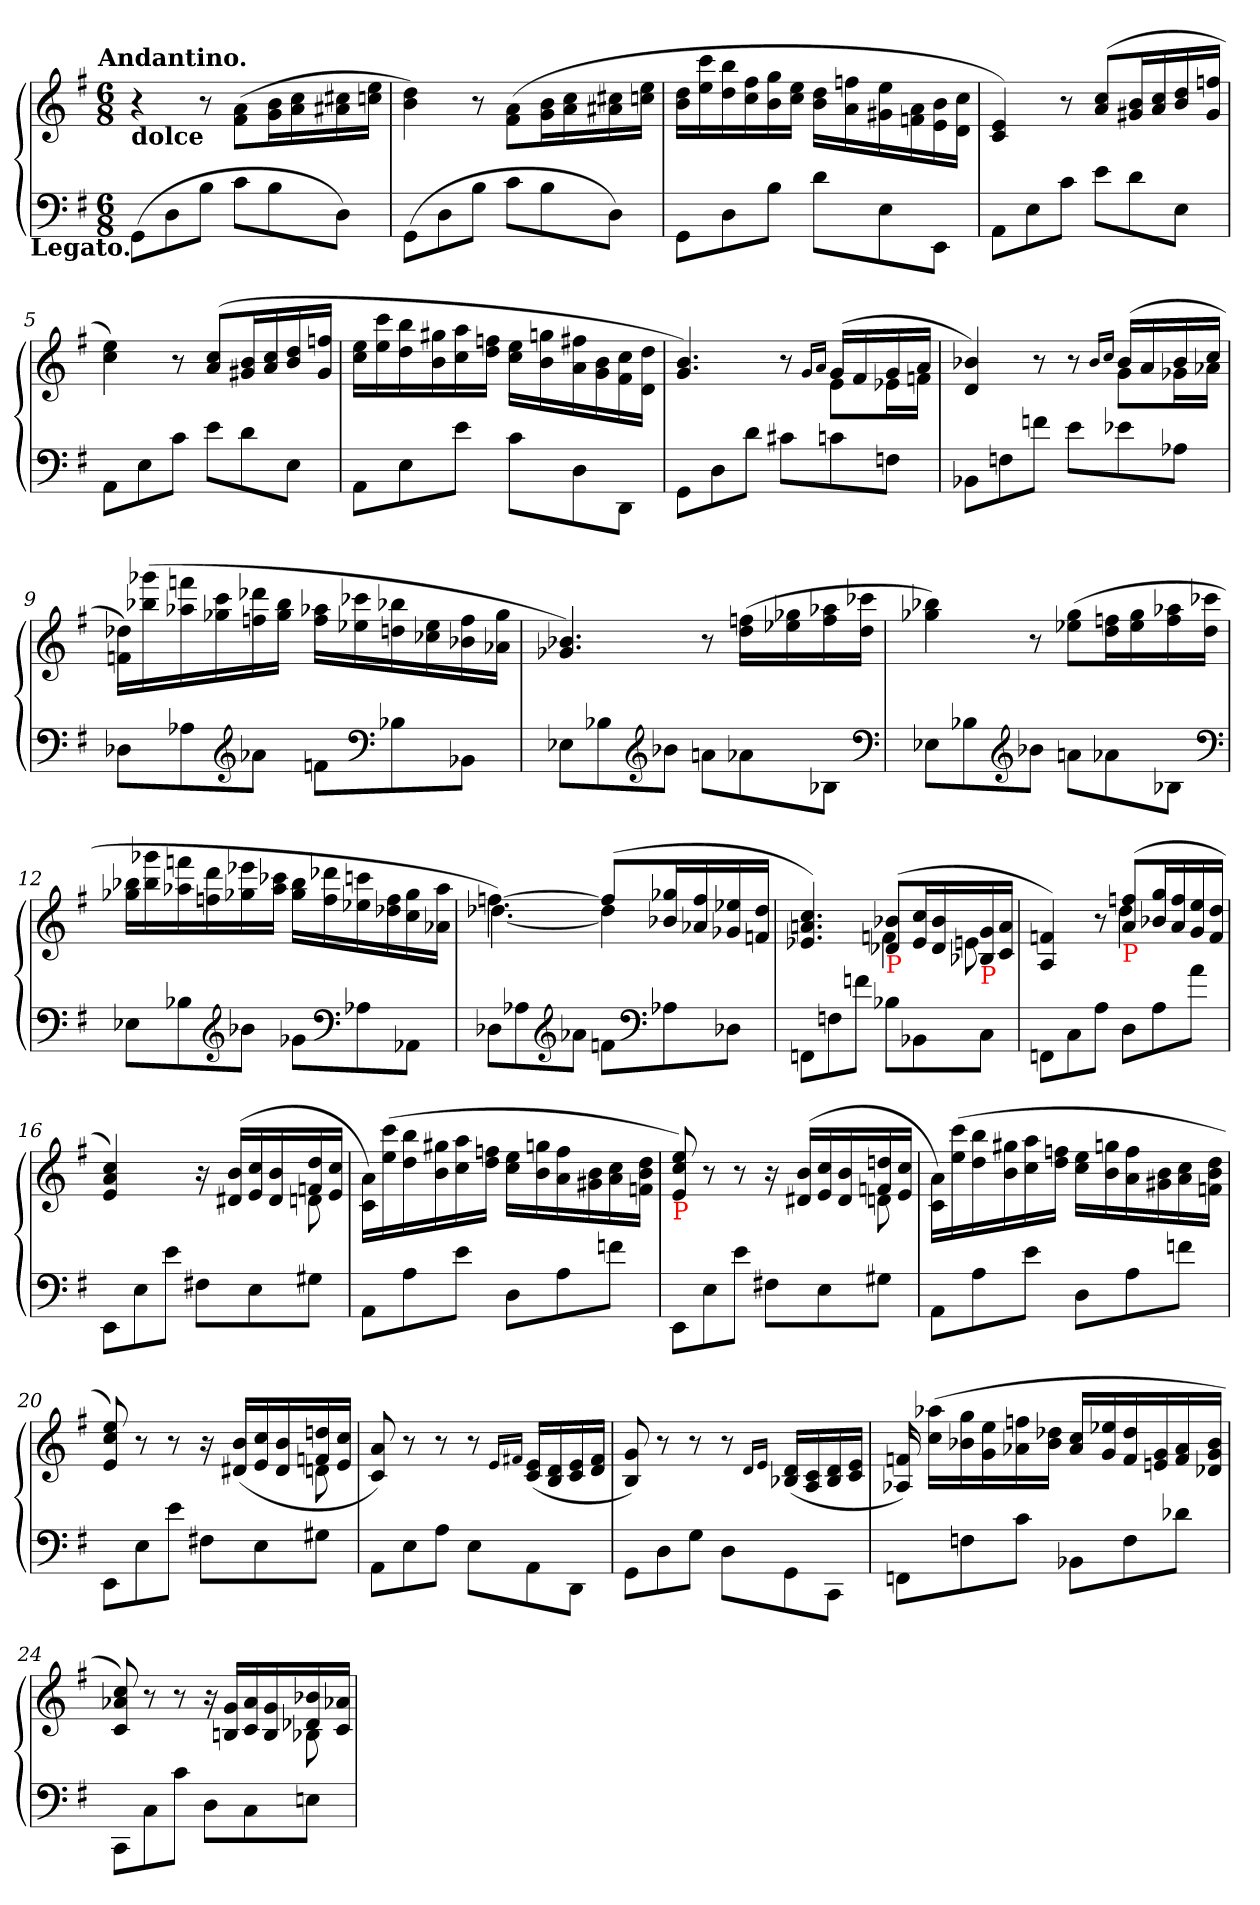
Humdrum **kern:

**kern	**kern
*part1	*part1
*staff2	*staff1
*clefF4	*clefG2
*k[f#]	*k[f#]
*G:	*G:
!!LO:TX:omd:t=Andantino.
*M6/8	*M6/8
*MM135	*MM135
=1	=1
!	!LO:TX:b:B:t=dolce
!LO:TX:b:B:rj:t=Legato.	!
(>8GGL	4r
8D	.
8BJ	8r
8cL	(>8a 8f#L
8B	16b 16gL
.	16cc 16a
8DJ)	16cc#X 16a#X
.	16ee 16ccnJJ
=2	=2
(>8GGL	4dd 4b)
8D	.
8BJ	8r
8cL	(>8a 8f#L
8B	16b 16gL
.	16cc 16a
8DJ)	16cc#X 16a#X
.	16ee 16ccnJJ
=3	=3
8GGL	16dd 16bLL
.	16ccc 16ee
8D	16bb 16dd
.	16ff# 16cc
8BJ	16gg 16b
.	16ee 16ccJJ
8dL	16dd\ 16b\LL
.	16ffn\ 16a\
8E	16ee\ 16g#X\
.	16a\ 16fn\
8EEJ	16b\ 16e\
.	16cc\ 16d\JJ
=4	=4
8AAL	4e 4c)
8E	.
8cJ	8r
8eL	(>8cc/ 8a/L
8d	16b 16g#XL
.	16cc 16a
8EJ	16dd 16b
.	16ffn 16g#JJ
=5	=5
8AAL	4ee 4cc)
8E	.
8cJ	8r
8eL	(>8cc/ 8a/L
8d	16b 16g#XL
.	16cc 16a
8EJ	16dd 16b
.	16ffn 16g#JJ
=6	=6
8AAL	16ee 16ccLL
.	16ccc 16ee
8E	16bb 16dd
.	16gg#X 16b
8eJ	16aa 16cc
.	16ffn 16ddJJ
8c\L	16ee 16ccLL
.	16ggn 16b
8D	16ff#X 16a
.	16b 16g
8DDJ	16cc 16f#
.	16dd 16dJJ
=7	=7
*	*^
8GGL	4.b 4.g)	4.ryy
8D	.	.
8dJ	.	.
8c#XL	8r	8ryy
.	16qg/LL	.
.	16qa/JJ	.
8cn	(>16gLL	8eL
.	16f#	.
8FnJ	16g	16e-XL
.	16aJJ	16fnJJ
=8	=8	=8
8BB-XL	4b-X 4d)	4.ryy
8Fn	.	.
8fnJ	8r	.
8eL	8r	8ryy
.	.	16qb-/LL
.	.	16qcc/JJ
8e-X	(>16b-LL	8gL
.	16a	.
8A-XJ	16b-	16g-XL
.	16ccJJ	16a-XJJ
*	*v	*v
=9	=9
8D-XL	16dd-X 16fnLL)
.	(>16ggg-X 16bb-X
8A-X	16fffn 16aa-X
.	16ccc 16gg-X
*clefG2	*
8a-XJ	16ddd- 16ffn
.	16bb- 16gg-JJ
8fnL	16aa-X 16ffLL
.	16ccc-X 16ee-X
*clefF4	*
8B-X	16bb-X 16ddn
.	16ee- 16cc-X
8BB-XJ	16ff 16b-X
.	16gg- 16a-XJJ
=10	=10
8E-XL	4.b-X 4.g-X)
8B-X	.
*clefG2	*
8b-XJ	.
8an\L	8r
8a-X\	(>16ffn 16ddLL
.	16gg-X 16ee-X
8B-X\J	16aa-X 16ff
.	16ccc-X 16ddJJ
*clefF4	*
=11	=11
8E-XL	4bb-X 4gg-X)
8B-X	.
*clefG2	*
8b-XJ	8r
8an\L	(>8gg- 8ee-XL
8a-X\	16ffn 16ddL
.	16gg- 16ee-
8B-X\J	16aa-X 16ff
.	16ccc-X 16ddJJ
*clefF4	*
=12	=12
8E-XL	16bb-X 16gg-XLL
.	16ggg-X 16bb-
8B-X	16fffn 16aa-X
.	16ddd 16ffn
*clefG2	*
8b-XJ	16eee-X 16gg-X
.	16ccc-X 16aa-JJ
8g-X\L	16bb- 16gg-LL
.	16ddd-X 16ff
*clefF4	*
8A-X\	16ccc 16ee-X
.	16ff 16dd-
8AA-X\J	16gg- 16cc
.	16aa- 16a-XJJ
=13	=13
*	*^
8D-XL	[4.ffn\	[4.dd-X)
8A-X	.	.
*clefG2	*	*
8a-XJ	.	.
8fnL	(>8ff/L]	4dd-]
*clefF4	*	*
8A-X	16gg-X 16b-XL	.
.	16ff 16a-X	.
8D-XJ	16ee-X 16g-X	8ryy
.	16dd- 16fnJJ	.
=14	=14	=14
8FFnL	4.cc 4.an 4.e-X)	4.ryy
8Fn	.	.
8fnJ	.	.
!	!LO:TX:b:color=red:t=P	!
8B-XL	(8b-X 8d-XL	4fn
8BB-X	16cc 16e-L	.
.	16b- 16d-	.
!	!LO:TX:b:color=red:t=P	!
8CJ	16g 16B-	8en
.	16a 16cJJ	.
=15	=15	=15
8FFn\L	4fn 4A)	4.ryy
8C\	.	.
8A\J	8r	.
!	!LO:TX:b:color=red:t=P	!
8DL	(8ffn 8aL	4dd
8A	16gg 16b-XL	.
.	16ff 16a	.
8aJ	16ee 16g	8ryy
.	16dd 16fJJ	.
=16	=16	=16
8EEL	4cc 4a 4e)	4.ryy
8E	.	.
8eJ	8ryy	.
8F#XL	16r	4ryy
.	(>16b 16d#XLL	.
8E	16cc 16e	.
.	16b 16d#	.
8G#XJ	16dd 16fn	8dn
.	16cc 16eJJ	.
*	*v	*v
=17	=17
8AAL	16a 16cLL)
.	(>16ccc 16ee
8A	16bb 16dd
.	16gg#X 16b
8eJ	16aa 16cc
.	16ffn 16ddJJ
8DL	16ee 16ccLL
.	16ggn 16b
8A	16ff 16a
.	16b 16g#X
8fnJ	16cc 16a
.	16dd 16b 16fnJJ
=18	=18
*	*^
!	!LO:TX:b:color=red:t=P	!
8EEL	8ee 8cc 8e)	4.ryy
8E	8r	.
8eJ	8r	.
8F#XL	16r	4ryy
.	(>16b 16d#XLL	.
8E	16cc 16e	.
.	16b 16d#	.
8G#XJ	16ddn 16fn	8dn
.	16cc 16eJJ	.
*	*v	*v
=19	=19
8AAL	16a 16cLL)
.	(>16ccc 16ee
8A	16bb 16dd
.	16gg#X 16b
8eJ	16aa 16cc
.	16ffn 16ddJJ
8DL	16ee 16ccLL
.	16ggn 16b
8A	16ff 16a
.	16b 16g#X
8fnJ	16cc 16a
.	16dd 16b 16fnJJ
=20	=20
*	*^
8EEL	8ee 8cc 8e)	4.ryy
8E	8r	.
8eJ	8r	.
8F#XL	16r	4ryy
.	(>16b 16d#XLL	.
8E	16cc 16e	.
.	16b 16d#	.
8G#XJ	16ddn 16fn	8dn
.	16cc 16eJJ	.
*	*v	*v
=21	=21
8AAL	8a 8c)
8E	8r
8AJ	8r
8E\L	8r
.	16qe/LL
.	16qf#X/JJ
8AA\	(>16e 16cLL
.	16d 16B
8DD\J	16e 16c
.	16f# 16dJJ
=22	=22
8GG\L	8g 8B)
8D\	8r
8G\J	8r
8D\L	8r
.	16qdLL
.	16qeJJ
8GG\	(>16d 16B-XLL
.	16c 16A
8CC\J	16d 16B-
.	16e 16cJJ
=23	=23
8FFnL	16fn 16A-X)
.	(>16aa-X 16ccLL
8Fn	16gg 16b-X
.	16ee 16g
8cJ	16ffn 16a-X
.	16dd-X 16b-JJ
8BB-XL	16cc 16a-LL
.	16ee-X 16g
8F	16dd- 16f
.	16g 16en
8d-XJ	16a- 16f
.	16b- 16g 16d-XJJ
=24	=24
*	*^
8CC\L	8cc 8a-X 8c)	4.ryy
8C\	8r	.
8c\J	8r	.
8DL	16r	4ryy
.	16g 16BnLL	.
8C	16a- 16c	.
.	16g 16B	.
8EnJ	16b-X 16d-X	8B-X
.	16a-X 16cJJ	.
*	*v	*v
=	=
*-	*-
